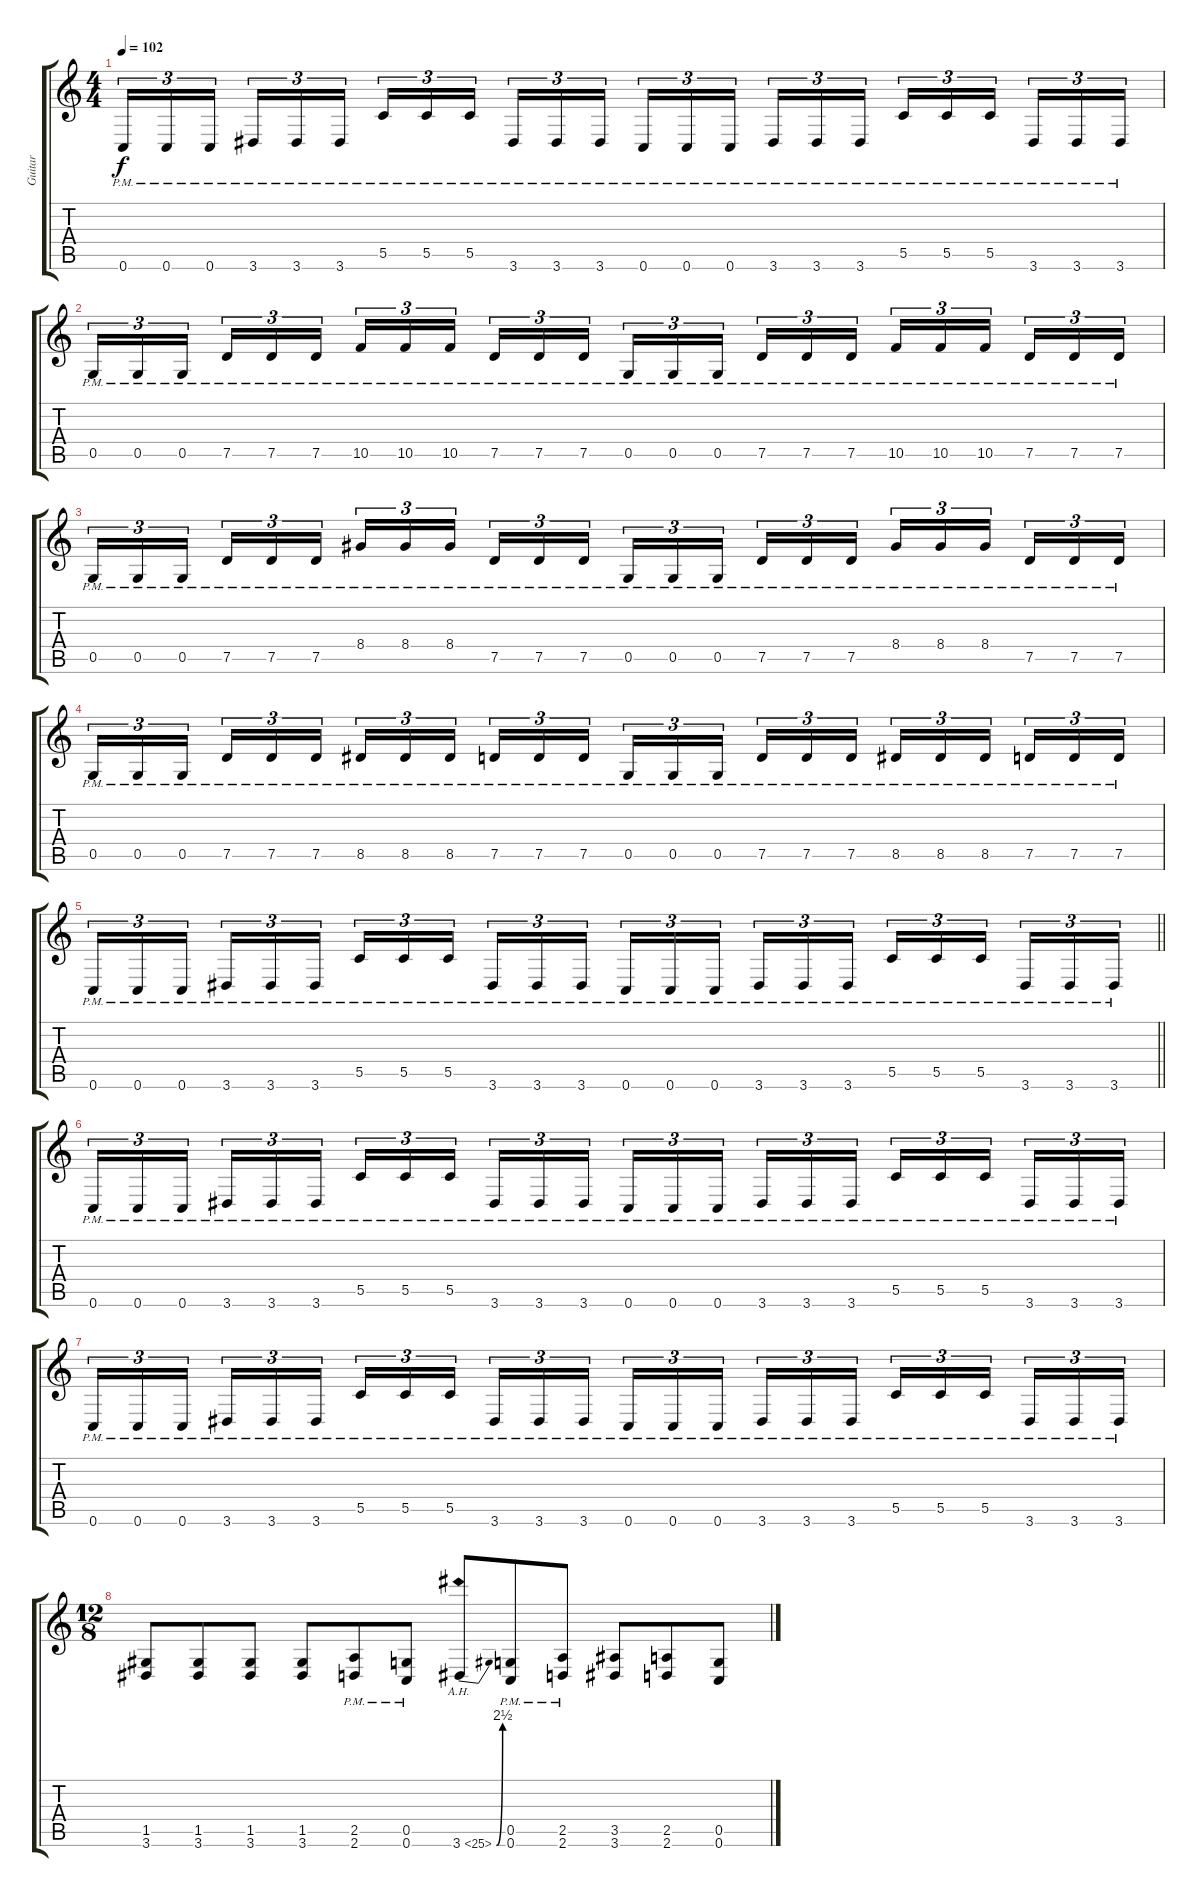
\track ("Guitar" "Guitar") {instrument distortionguitar}
\staff {score tabs}
\tuning (D4 A3 F3 C3 G2 C2) {hide}
\ts (4 4)
\tempo 102
\clef g2
\ks c
0.6{pm}.16{tu (3 2) dy f} 0.6{pm}.16{tu (3 2)} 0.6{pm}.16{tu (3 2) beam splitsecondary} 3.6{pm}.16{tu (3 2)} 3.6{pm}.16{tu (3 2)} 3.6{pm}.16{tu (3 2)} 5.5{pm}.16{tu (3 2)} 5.5{pm}.16{tu (3 2)} 5.5{pm}.16{tu (3 2) beam splitsecondary} 3.6{pm}.16{tu (3 2)} 3.6{pm}.16{tu (3 2)} 3.6{pm}.16{tu (3 2)} 0.6{pm}.16{tu (3 2)} 0.6{pm}.16{tu (3 2)} 0.6{pm}.16{tu (3 2) beam splitsecondary} 3.6{pm}.16{tu (3 2)} 3.6{pm}.16{tu (3 2)} 3.6{pm}.16{tu (3 2)} 5.5{pm}.16{tu (3 2)} 5.5{pm}.16{tu (3 2)} 5.5{pm}.16{tu (3 2) beam splitsecondary} 3.6{pm}.16{tu (3 2)} 3.6{pm}.16{tu (3 2)} 3.6{pm}.16{tu (3 2)} |
0.5{pm}.16{tu (3 2)} 0.5{pm}.16{tu (3 2)} 0.5{pm}.16{tu (3 2) beam splitsecondary} 7.5{pm}.16{tu (3 2)} 7.5{pm}.16{tu (3 2)} 7.5{pm}.16{tu (3 2)} 10.5{pm}.16{tu (3 2)} 10.5{pm}.16{tu (3 2)} 10.5{pm}.16{tu (3 2) beam splitsecondary} 7.5{pm}.16{tu (3 2)} 7.5{pm}.16{tu (3 2)} 7.5{pm}.16{tu (3 2)} 0.5{pm}.16{tu (3 2)} 0.5{pm}.16{tu (3 2)} 0.5{pm}.16{tu (3 2) beam splitsecondary} 7.5{pm}.16{tu (3 2)} 7.5{pm}.16{tu (3 2)} 7.5{pm}.16{tu (3 2)} 10.5{pm}.16{tu (3 2)} 10.5{pm}.16{tu (3 2)} 10.5{pm}.16{tu (3 2) beam splitsecondary} 7.5{pm}.16{tu (3 2)} 7.5{pm}.16{tu (3 2)} 7.5{pm}.16{tu (3 2)} |
0.5{pm}.16{tu (3 2)} 0.5{pm}.16{tu (3 2)} 0.5{pm}.16{tu (3 2) beam splitsecondary} 7.5{pm}.16{tu (3 2)} 7.5{pm}.16{tu (3 2)} 7.5{pm}.16{tu (3 2)} 8.4{pm}.16{tu (3 2)} 8.4{pm}.16{tu (3 2)} 8.4{pm}.16{tu (3 2) beam splitsecondary} 7.5{pm}.16{tu (3 2)} 7.5{pm}.16{tu (3 2)} 7.5{pm}.16{tu (3 2)} 0.5{pm}.16{tu (3 2)} 0.5{pm}.16{tu (3 2)} 0.5{pm}.16{tu (3 2) beam splitsecondary} 7.5{pm}.16{tu (3 2)} 7.5{pm}.16{tu (3 2)} 7.5{pm}.16{tu (3 2)} 8.4{pm}.16{tu (3 2)} 8.4{pm}.16{tu (3 2)} 8.4{pm}.16{tu (3 2) beam splitsecondary} 7.5{pm}.16{tu (3 2)} 7.5{pm}.16{tu (3 2)} 7.5{pm}.16{tu (3 2)} |
0.5{pm}.16{tu (3 2)} 0.5{pm}.16{tu (3 2)} 0.5{pm}.16{tu (3 2) beam splitsecondary} 7.5{pm}.16{tu (3 2)} 7.5{pm}.16{tu (3 2)} 7.5{pm}.16{tu (3 2)} 8.5{pm}.16{tu (3 2)} 8.5{pm}.16{tu (3 2)} 8.5{pm}.16{tu (3 2) beam splitsecondary} 7.5{pm}.16{tu (3 2)} 7.5{pm}.16{tu (3 2)} 7.5{pm}.16{tu (3 2)} 0.5{pm}.16{tu (3 2)} 0.5{pm}.16{tu (3 2)} 0.5{pm}.16{tu (3 2) beam splitsecondary} 7.5{pm}.16{tu (3 2)} 7.5{pm}.16{tu (3 2)} 7.5{pm}.16{tu (3 2)} 8.5{pm}.16{tu (3 2)} 8.5{pm}.16{tu (3 2)} 8.5{pm}.16{tu (3 2) beam splitsecondary} 7.5{pm}.16{tu (3 2)} 7.5{pm}.16{tu (3 2)} 7.5{pm}.16{tu (3 2)} |
\barLineRight lightlight
0.6{pm}.16{tu (3 2)} 0.6{pm}.16{tu (3 2)} 0.6{pm}.16{tu (3 2) beam splitsecondary} 3.6{pm}.16{tu (3 2)} 3.6{pm}.16{tu (3 2)} 3.6{pm}.16{tu (3 2)} 5.5{pm}.16{tu (3 2)} 5.5{pm}.16{tu (3 2)} 5.5{pm}.16{tu (3 2) beam splitsecondary} 3.6{pm}.16{tu (3 2)} 3.6{pm}.16{tu (3 2)} 3.6{pm}.16{tu (3 2)} 0.6{pm}.16{tu (3 2)} 0.6{pm}.16{tu (3 2)} 0.6{pm}.16{tu (3 2) beam splitsecondary} 3.6{pm}.16{tu (3 2)} 3.6{pm}.16{tu (3 2)} 3.6{pm}.16{tu (3 2)} 5.5{pm}.16{tu (3 2)} 5.5{pm}.16{tu (3 2)} 5.5{pm}.16{tu (3 2) beam splitsecondary} 3.6{pm}.16{tu (3 2)} 3.6{pm}.16{tu (3 2)} 3.6{pm}.16{tu (3 2)} |
0.6{pm}.16{tu (3 2)} 0.6{pm}.16{tu (3 2)} 0.6{pm}.16{tu (3 2) beam splitsecondary} 3.6{pm}.16{tu (3 2)} 3.6{pm}.16{tu (3 2)} 3.6{pm}.16{tu (3 2)} 5.5{pm}.16{tu (3 2)} 5.5{pm}.16{tu (3 2)} 5.5{pm}.16{tu (3 2) beam splitsecondary} 3.6{pm}.16{tu (3 2)} 3.6{pm}.16{tu (3 2)} 3.6{pm}.16{tu (3 2)} 0.6{pm}.16{tu (3 2)} 0.6{pm}.16{tu (3 2)} 0.6{pm}.16{tu (3 2) beam splitsecondary} 3.6{pm}.16{tu (3 2)} 3.6{pm}.16{tu (3 2)} 3.6{pm}.16{tu (3 2)} 5.5{pm}.16{tu (3 2)} 5.5{pm}.16{tu (3 2)} 5.5{pm}.16{tu (3 2) beam splitsecondary} 3.6{pm}.16{tu (3 2)} 3.6{pm}.16{tu (3 2)} 3.6{pm}.16{tu (3 2)} |
0.6{pm}.16{tu (3 2)} 0.6{pm}.16{tu (3 2)} 0.6{pm}.16{tu (3 2) beam splitsecondary} 3.6{pm}.16{tu (3 2)} 3.6{pm}.16{tu (3 2)} 3.6{pm}.16{tu (3 2)} 5.5{pm}.16{tu (3 2)} 5.5{pm}.16{tu (3 2)} 5.5{pm}.16{tu (3 2) beam splitsecondary} 3.6{pm}.16{tu (3 2)} 3.6{pm}.16{tu (3 2)} 3.6{pm}.16{tu (3 2)} 0.6{pm}.16{tu (3 2)} 0.6{pm}.16{tu (3 2)} 0.6{pm}.16{tu (3 2) beam splitsecondary} 3.6{pm}.16{tu (3 2)} 3.6{pm}.16{tu (3 2)} 3.6{pm}.16{tu (3 2)} 5.5{pm}.16{tu (3 2)} 5.5{pm}.16{tu (3 2)} 5.5{pm}.16{tu (3 2) beam splitsecondary} 3.6{pm}.16{tu (3 2)} 3.6{pm}.16{tu (3 2)} 3.6{pm}.16{tu (3 2)} |
\ts (12 8)
(1.5 3.6).8 (1.5 3.6).8 (1.5 3.6).8 (1.5 3.6).8 (2.5{pm} 2.6{pm}).8 (0.5{pm} 0.6{pm}).8 3.6{be (bend 0 0 60 10) ah 22}.8 (0.5{pm} 0.6{pm}).8 (2.5{pm} 2.6{pm}).8 (3.5 3.6).8 (2.5 2.6).8 (0.5 0.6).8
